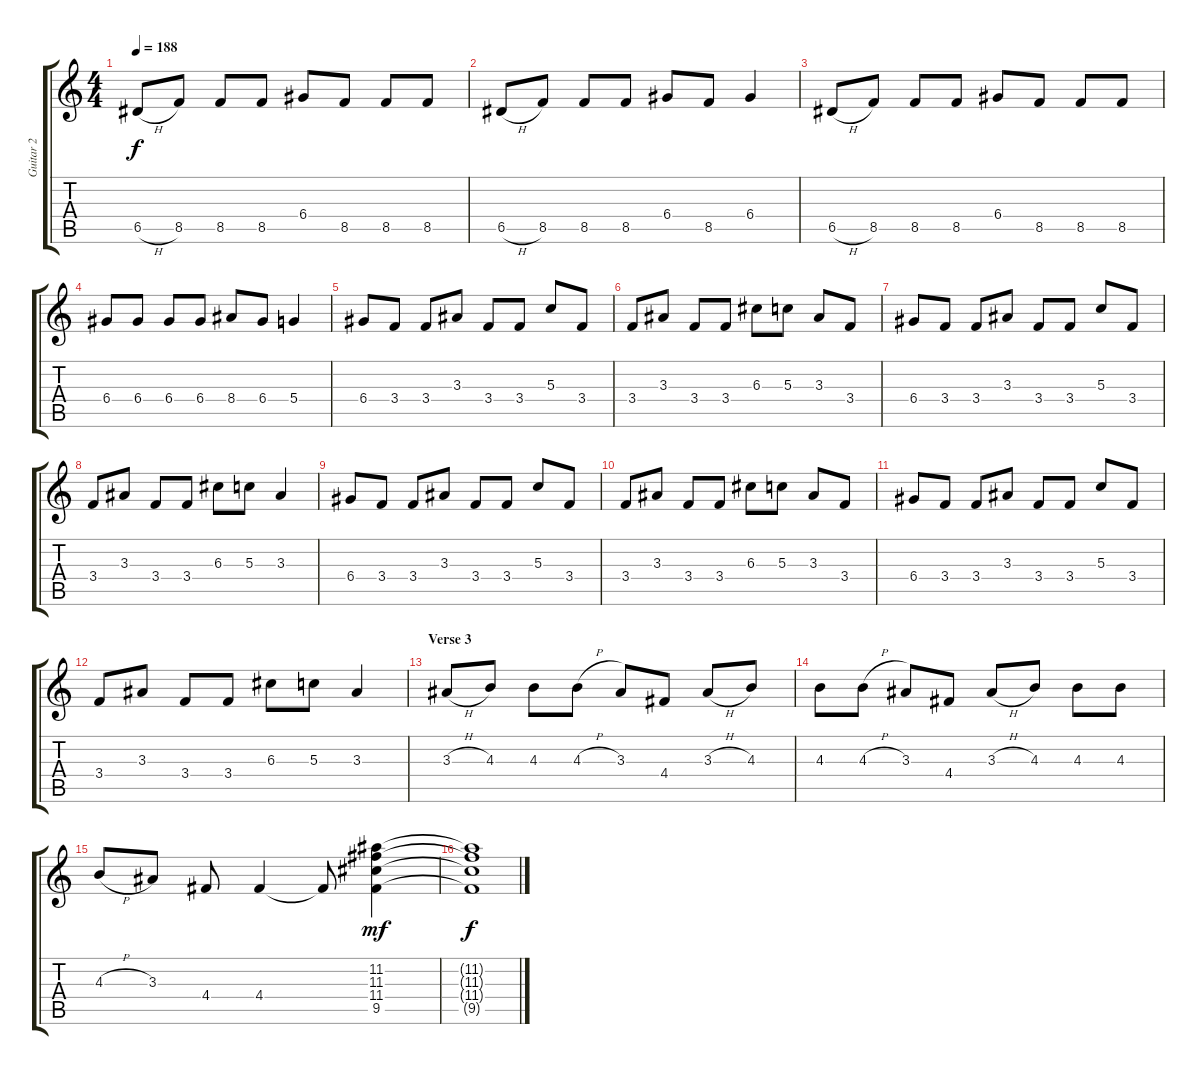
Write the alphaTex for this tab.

\track ("Guitar 2" "Guitar 2") {instrument distortionguitar}
\staff {score tabs}
\tuning (E4 B3 G3 D3 A2 E2) {hide}
\ts (4 4)
\tempo 188
\clef g2
\ks c
6.5{h}.8{dy f} 8.5.8 8.5.8 8.5.8 6.4.8 8.5.8 8.5.8 8.5.8 |
6.5{h}.8 8.5.8 8.5.8 8.5.8 6.4.8 8.5.8 6.4.4 |
6.5{h}.8 8.5.8 8.5.8 8.5.8 6.4.8 8.5.8 8.5.8 8.5.8 |
6.4.8 6.4.8 6.4.8 6.4.8 8.4.8 6.4.8 5.4.4 |
6.4.8 3.4.8 3.4.8 3.3.8 3.4.8 3.4.8 5.3.8 3.4.8 |
3.4.8 3.3.8 3.4.8 3.4.8 6.3.8 5.3.8 3.3.8 3.4.8 |
6.4.8 3.4.8 3.4.8 3.3.8 3.4.8 3.4.8 5.3.8 3.4.8 |
3.4.8 3.3.8 3.4.8 3.4.8 6.3.8 5.3.8 3.3.4 |
6.4.8 3.4.8 3.4.8 3.3.8 3.4.8 3.4.8 5.3.8 3.4.8 |
3.4.8 3.3.8 3.4.8 3.4.8 6.3.8 5.3.8 3.3.8 3.4.8 |
6.4.8 3.4.8 3.4.8 3.3.8 3.4.8 3.4.8 5.3.8 3.4.8 |
3.4.8 3.3.8 3.4.8 3.4.8 6.3.8 5.3.8 3.3.4 |
\section ("" "Verse 3")
3.3{h}.8 4.3.8 4.3.8 4.3{h}.8 3.3.8 4.4.8 3.3{h}.8 4.3.8 |
4.3.8 4.3{h}.8 3.3.8 4.4.8 3.3{h}.8 4.3.8 4.3.8 4.3.8 |
4.3{h}.8 3.3.8 4.4.8 4.4.4 4.4{t}.8 (11.2 11.3 11.4 9.5).4{dy mf} |
(11.2{t} 11.3{t} 11.4{t} 9.5{t}).1{dy f}
